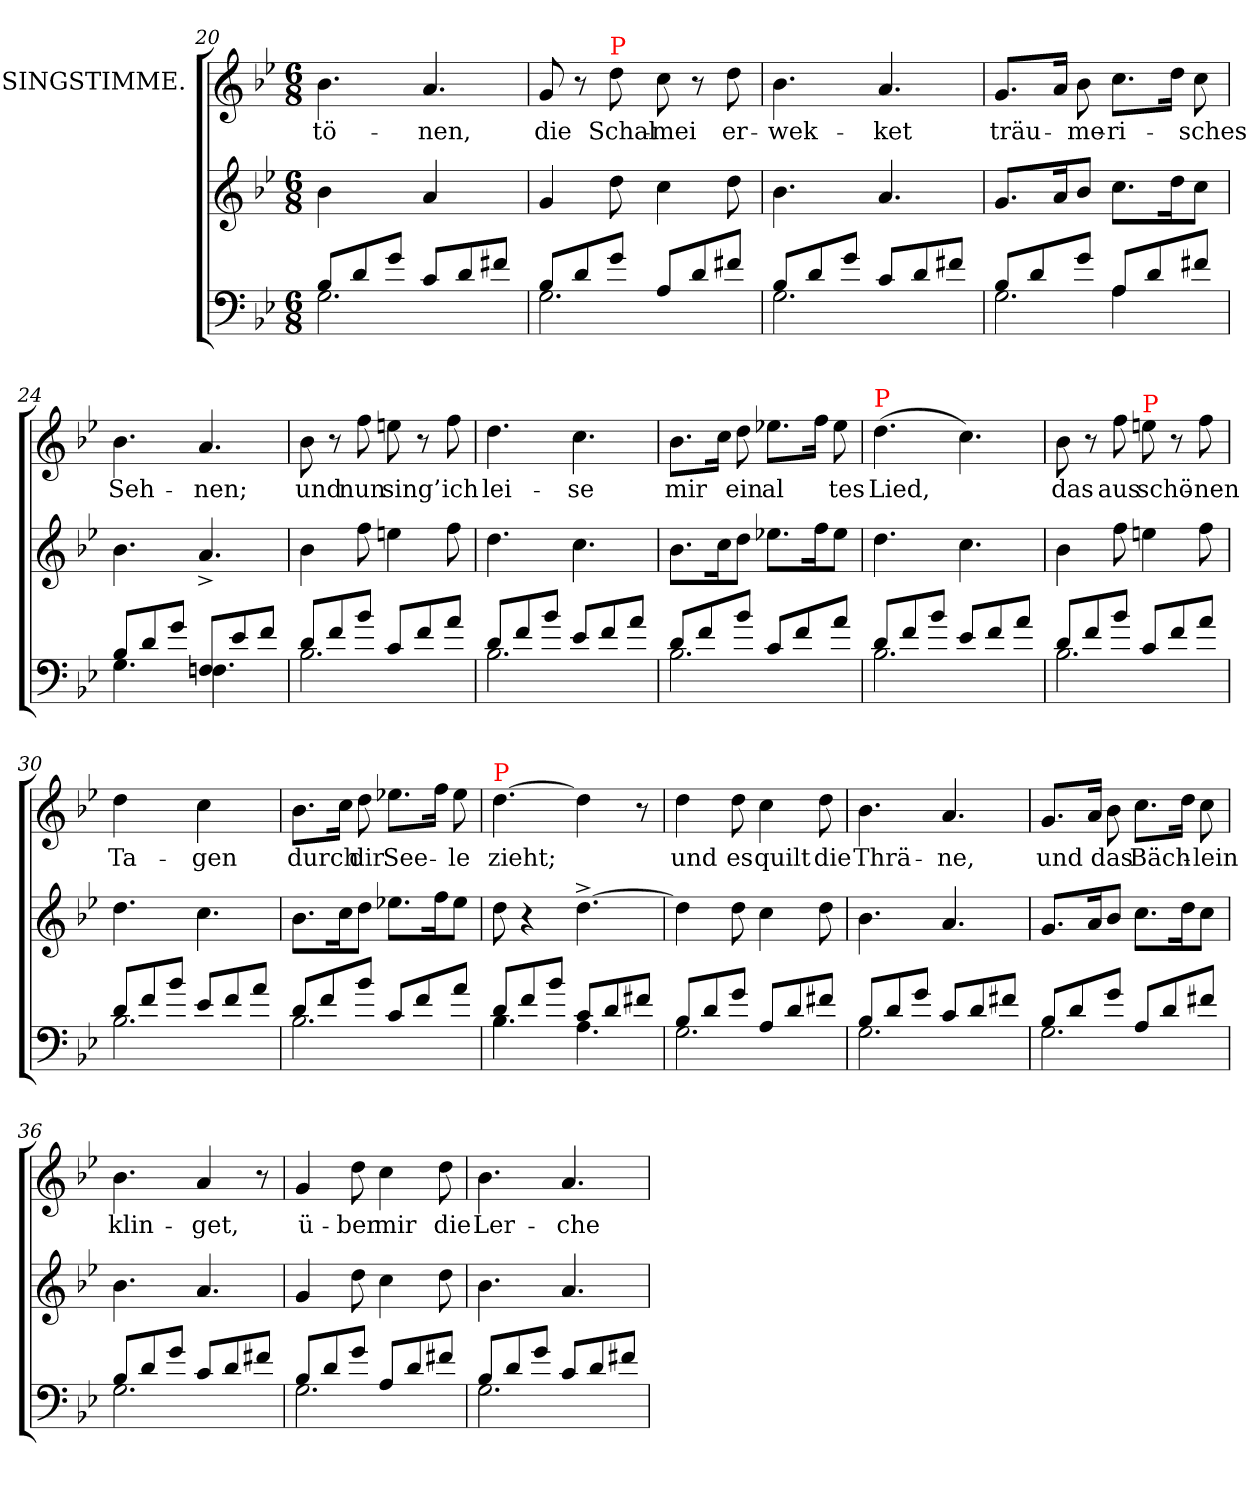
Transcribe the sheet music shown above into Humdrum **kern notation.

**kern	**kern	**kern	**text
*part2	*part2	*part1	*part1
*staff3	*staff2	*staff1	*staff1
*	*	*I"SINGSTIMME.	*
*clefF4	*clefG2	*clefG2	*
*k[b-e-]	*k[b-e-]	*k[b-e-]	*
*g:	*g:	*g:	*
*M6/8	*M6/8	*M6/8	*
=20	=20	=20	=20
*^	*	*	*
8B-L	2.G	4b-	4.b-	tö-
8d	.	.	.	.
8gJ	.	8ryy	.	.
8cL	.	4a	4.a	-nen,
8d	.	.	.	.
8f#XJ	.	8ryy	.	.
=21	=21	=21	=21	=21
8B-L	2.G	4g	8g	die
8d	.	.	8r	.
!	!	!	!LO:TX:a:color=red:t=P	!
8gJ	.	8dd	8dd	Schal-
8AL	.	4cc	8cc	-mei
8d	.	.	8r	.
8f#XJ	.	8dd	8dd	er-
=22	=22	=22	=22	=22
8B-L	2.G	4.b-	4.b-	-wek-
8d	.	.	.	.
8gJ	.	.	.	.
8cL	.	4.a	4.a	-ket
8d	.	.	.	.
8f#XJ	.	.	.	.
=23	=23	=23	=23	=23
*	*^	*	*	*
8B-L	2.G	4ryy	8.gL	8.gL	träu-
8d	.	.	.	.	.
.	.	.	16ak	16aJk	.
8gJ	.	8ryy	8b-J	8b-	-me-
8AL	.	4A\	8.ccL	8.ccL	-ri-
8d	.	.	.	.	.
.	.	.	16ddk	16ddJk	.
8f#XJ	.	8ryy	8ccJ	8cc	-sches
*	*v	*v	*	*	*
=24	=24	=24	=24	=24
8B-L	4.G	4.b-	4.b-	Seh-
8d	.	.	.	.
8gJ	.	.	.	.
8FnL	4.Fn	4.a^<	4.a	-nen;
8e-	.	.	.	.
8fJ	.	.	.	.
=25	=25	=25	=25	=25
8dL	2.B-	4b-	8b-	und
8f	.	.	8r	.
8b-J	.	8ff	8ff	nun
8cL	.	4een	8een	sing’
8f	.	.	8r	.
8aJ	.	8ff	8ff	ich
=26	=26	=26	=26	=26
8dL	2.B-	4.dd	4.dd	lei-
8f	.	.	.	.
8b-J	.	.	.	.
8e-L	.	4.cc	4.cc	-se
8f	.	.	.	.
8aJ	.	.	.	.
=27	=27	=27	=27	=27
8dL	2.B-	8.b-L	8.b-L	mir
8f	.	.	.	.
.	.	16cck	16ccJk	.
8b-J	.	8ddJ	8dd	ein
8cL	.	8.ee-XL	8.ee-XL	al
8f	.	.	.	.
.	.	16ffk	16ffJk	.
8aJ	.	8ee-J	8ee-	tes
=28	=28	=28	=28	=28
!	!	!	!LO:TX:a:color=red:t=P	!
8dL	2.B-	4.dd	(>4.dd	-Lied,
8f	.	.	.	.
8b-J	.	.	.	.
8e-L	.	4.cc	4.cc)	.
8f	.	.	.	.
8aJ	.	.	.	.
=29	=29	=29	=29	=29
8dL	2.B-	4b-	8b-	das
8f	.	.	8r	.
8b-J	.	8ff	8ff	aus
!	!	!	!LO:TX:a:color=red:t=P	!
8cL	.	4een	8een	schö-
8f	.	.	8r	.
8aJ	.	8ff	8ff	-nen
=30	=30	=30	=30	=30
8dL	2.B-	4.dd	4dd	Ta-
8f	.	.	.	.
8b-J	.	.	8ryy	.
8e-L	.	4.cc	4cc	-gen
8f	.	.	.	.
8aJ	.	.	8ryy	.
=31	=31	=31	=31	=31
8dL	2.B-	8.b-L	8.b-L	durch
8f	.	.	.	.
.	.	16cck	16ccJk	.
8b-J	.	8ddJ	8dd	dir
8cL	.	8.ee-XL	8.ee-XL	See-
8f	.	.	.	.
.	.	16ffk	16ffJk	.
8aJ	.	8ee-J	8ee-	-le
=32	=32	=32	=32	=32
!	!	!	!LO:TX:a:color=red:t=P	!
8dL	4.B-	8dd	[4.dd	-zieht;
8f	.	4r	.	.
8b-J	.	.	.	.
8cL	4.A	[4.dd^<	4dd]	.
8d	.	.	.	.
8f#XJ	.	.	8r	.
=33	=33	=33	=33	=33
8B-L	2.G	4dd]	4dd	und
8d	.	.	.	.
8gJ	.	8dd	8dd	es
8AL	.	4cc	4cc	quilt
8d	.	.	.	.
8f#XJ	.	8dd	8dd	die
=34	=34	=34	=34	=34
8B-L	2.G	4.b-	4.b-	Thrä-
8d	.	.	.	.
8gJ	.	.	.	.
8cL	.	4.a	4.a	-ne,
8d	.	.	.	.
8f#XJ	.	.	.	.
=35	=35	=35	=35	=35
8B-L	2.G	8.gL	8.gL	und
8d	.	.	.	.
.	.	16ak	16aJk	.
8gJ	.	8b-J	8b-	das
8AL	.	8.ccL	8.ccL	Bäch-
8d	.	.	.	.
.	.	16ddk	16ddJk	.
8f#XJ	.	8ccJ	8cc	-lein
=36	=36	=36	=36	=36
8B-L	2.G	4.b-	4.b-	klin-
8d	.	.	.	.
8gJ	.	.	.	.
8cL	.	4.a	4a	-get,
8d	.	.	.	.
8f#XJ	.	.	8r	.
=37	=37	=37	=37	=37
8B-L	2.G	4g	4g	ü-
8d	.	.	.	.
8gJ	.	8dd	8dd	-ber
8AL	.	4cc	4cc	mir
8d	.	.	.	.
8f#XJ	.	8dd	8dd	die
=38	=38	=38	=38	=38
8B-L	2.G	4.b-	4.b-	Ler-
8d	.	.	.	.
8gJ	.	.	.	.
8cL	.	4.a	4.a	-che
8d	.	.	.	.
8f#XJ	.	.	.	.
*v	*v	*	*	*
=	=	=	=
*-	*-	*-	*-
